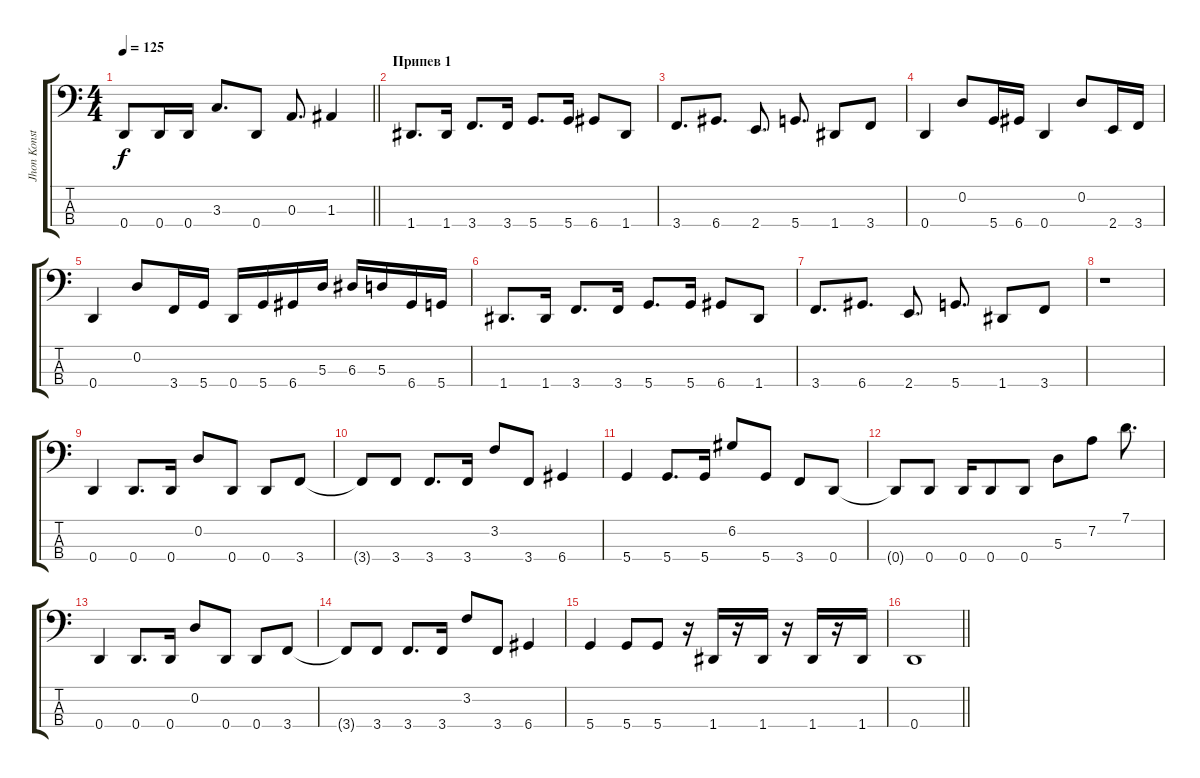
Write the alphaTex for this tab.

\track ("Jhon Konstantine" "Jhon Konst") {instrument slapbass1}
\staff {score tabs}
\tuning (G2 D2 A1 D1) {hide}
\ts (4 4)
\tempo 125
\clef f4
\barLineRight lightlight
\ks c
0.4.8{dy f} 0.4.16 0.4.16 3.3.8{d} 0.4.8 0.3.8{d} 1.3.4 |
\section ("" "Припев 1")
1.4.8{d} 1.4.16 3.4.8{d} 3.4.16 5.4.8{d} 5.4.16 6.4.8 1.4.8 |
3.4.8{d} 6.4.8{d} 2.4.8{d} 5.4.8{d} 1.4.8 3.4.8 |
0.4.4 0.2.8 5.4.16 6.4.16 0.4.4 0.2.8 2.4.16 3.4.16 |
0.4.4 0.2.8 3.4.16 5.4.16 0.4.16 5.4.16 6.4.16 5.3.16 6.3.16 5.3.16 6.4.16 5.4.16 |
1.4.8{d} 1.4.16 3.4.8{d} 3.4.16 5.4.8{d} 5.4.16 6.4.8 1.4.8 |
3.4.8{d} 6.4.8{d} 2.4.8{d} 5.4.8{d} 1.4.8 3.4.8 |
r.1 |
0.4.4 0.4.8{d} 0.4.16 0.2.8 0.4.8 0.4.8 3.4.8 |
3.4{t}.8 3.4.8 3.4.8{d} 3.4.16 3.2.8 3.4.8 6.4.4 |
5.4.4 5.4.8{d} 5.4.16 6.2.8 5.4.8 3.4.8 0.4.8 |
0.4{t}.8 0.4.8 0.4.16 0.4.8 0.4.8 5.3.8 7.2.8 7.1.8{d} |
0.4.4 0.4.8{d} 0.4.16 0.2.8 0.4.8 0.4.8 3.4.8 |
3.4{t}.8 3.4.8 3.4.8{d} 3.4.16 3.2.8 3.4.8 6.4.4 |
5.4.4 5.4.8 5.4.8 r.16 1.4.16 r.16 1.4.16 r.16 1.4.16 r.16 1.4.16 |
\barLineRight lightlight
0.4.1
